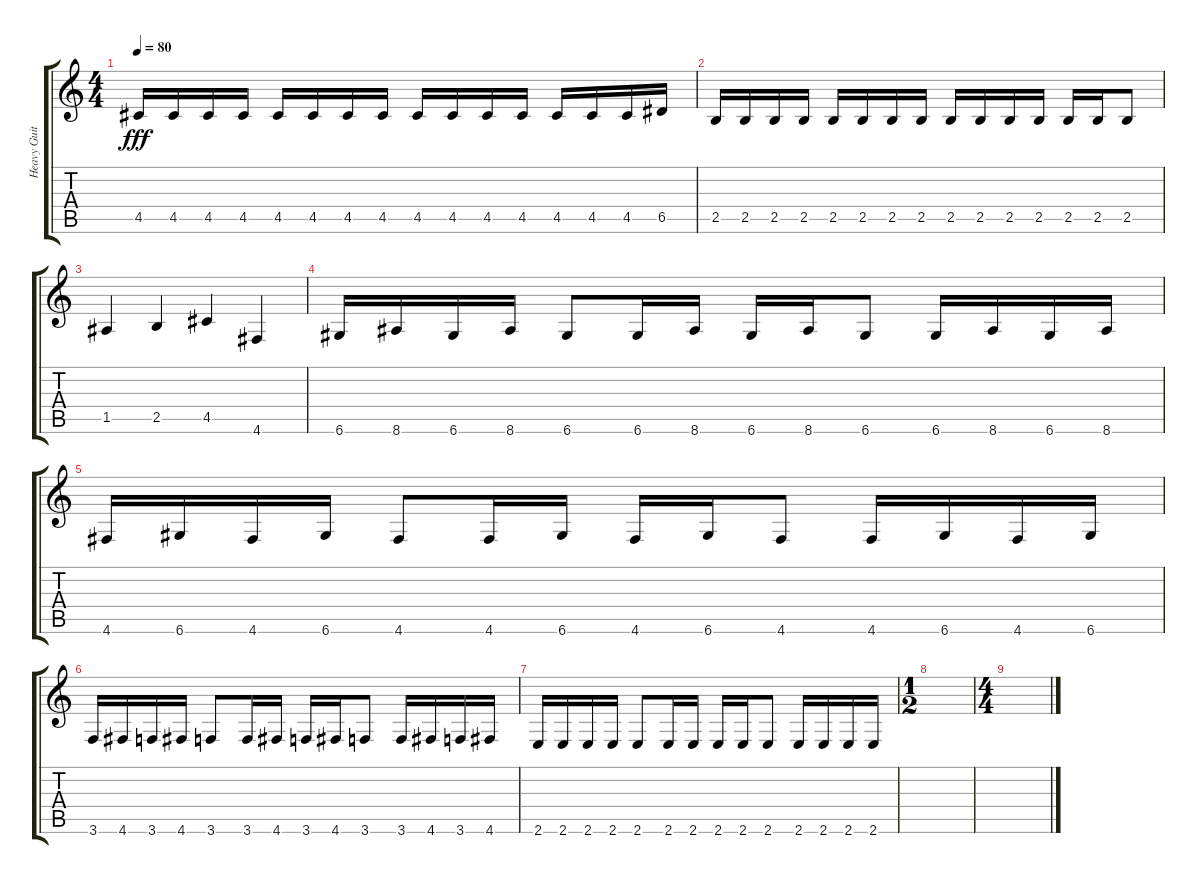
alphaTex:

\track ("Heavy Guitar I" "Heavy Guit") {instrument distortionguitar}
\staff {score tabs}
\tuning (E4 B3 G3 D3 A2 D2) {hide}
\ts (4 4)
\tempo 80
\clef g2
\ks c
4.5.16{dy fff} 4.5.16 4.5.16 4.5.16 4.5.16 4.5.16 4.5.16 4.5.16 4.5.16 4.5.16 4.5.16 4.5.16 4.5.16 4.5.16 4.5.16 6.5.16 |
2.5.16 2.5.16 2.5.16 2.5.16 2.5.16 2.5.16 2.5.16 2.5.16 2.5.16 2.5.16 2.5.16 2.5.16 2.5.16 2.5.16 2.5.8 |
1.5.4 2.5.4 4.5.4 4.6.4 |
6.6.16 8.6.16 6.6.16 8.6.16 6.6.8 6.6.16 8.6.16 6.6.16 8.6.16 6.6.8 6.6.16 8.6.16 6.6.16 8.6.16 |
4.6.16 6.6.16 4.6.16 6.6.16 4.6.8 4.6.16 6.6.16 4.6.16 6.6.16 4.6.8 4.6.16 6.6.16 4.6.16 6.6.16 |
3.6.16 4.6.16 3.6.16 4.6.16 3.6.8 3.6.16 4.6.16 3.6.16 4.6.16 3.6.8 3.6.16 4.6.16 3.6.16 4.6.16 |
2.6.16 2.6.16 2.6.16 2.6.16 2.6.8 2.6.16 2.6.16 2.6.16 2.6.16 2.6.8 2.6.16 2.6.16 2.6.16 2.6.16 |
\ts (1 2)
|
\ts (4 4)
